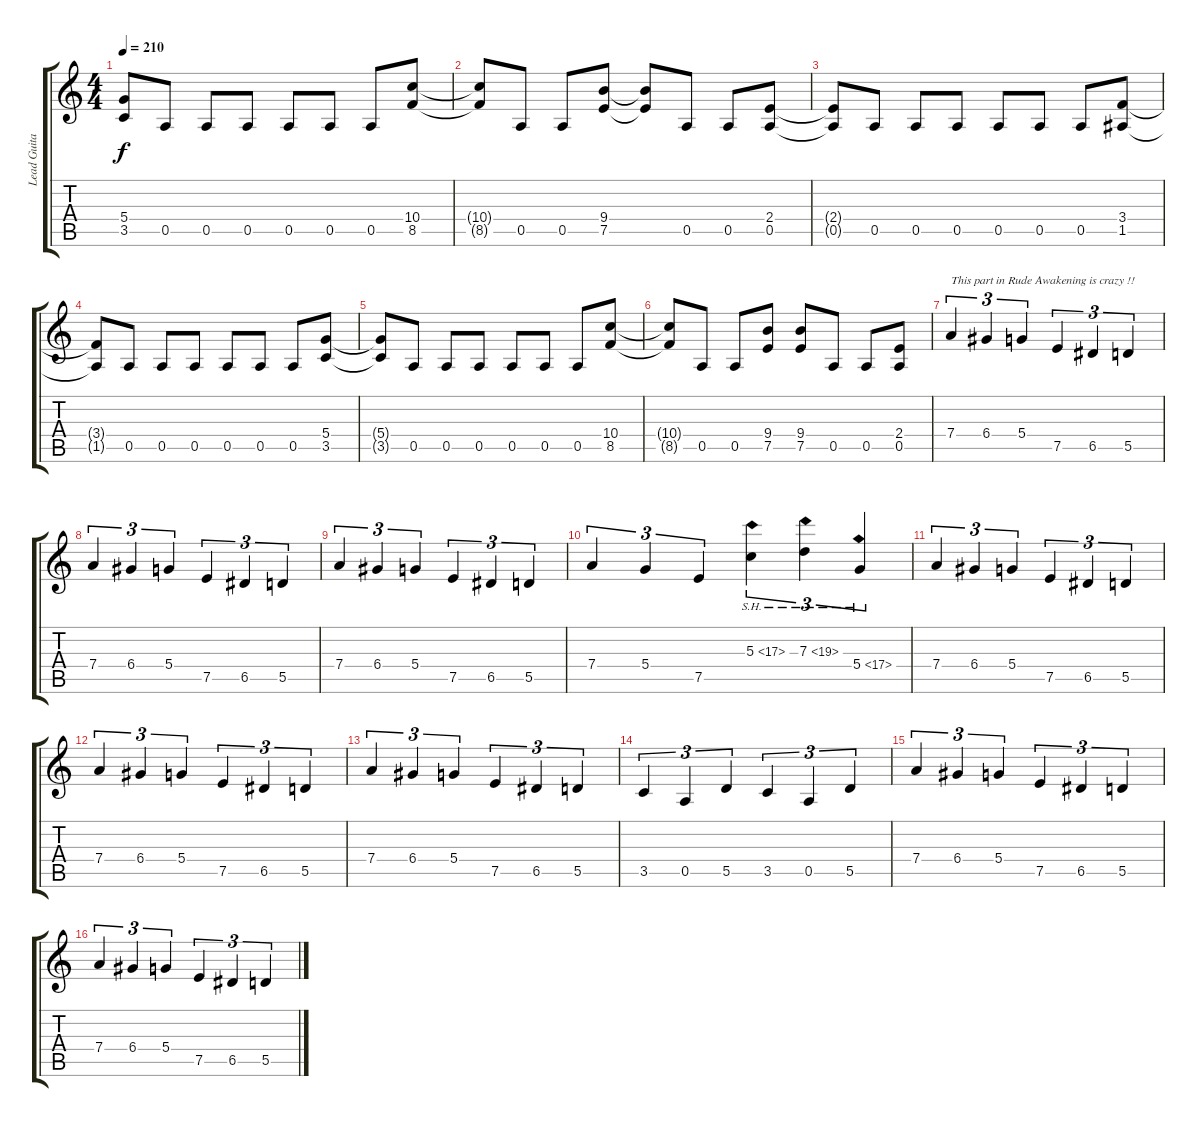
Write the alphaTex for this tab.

\track ("Lead Guitar I (Dave Mustaine)" "Lead Guita") {instrument distortionguitar}
\staff {score tabs}
\tuning (E4 B3 G3 D3 A2 E2) {hide}
\ts (4 4)
\tempo 210
\clef g2
\ks c
(5.4{t} 3.5{t}).8{dy f} 0.5.8 0.5.8 0.5.8 0.5.8 0.5.8 0.5.8 (10.4 8.5).8 |
(10.4{t} 8.5{t}).8 0.5.8 0.5.8 (9.4 7.5).8 (9.4{t} 7.5{t}).8 0.5.8 0.5.8 (2.4 0.5).8 |
(2.4{t} 0.5{t}).8 0.5.8 0.5.8 0.5.8 0.5.8 0.5.8 0.5.8 (3.4 1.5).8 |
(3.4{t} 1.5{t}).8 0.5.8 0.5.8 0.5.8 0.5.8 0.5.8 0.5.8 (5.4 3.5).8 |
(5.4{t} 3.5{t}).8 0.5.8 0.5.8 0.5.8 0.5.8 0.5.8 0.5.8 (10.4 8.5).8 |
(10.4{t} 8.5{t}).8 0.5.8 0.5.8 (9.4 7.5).8 (9.4 7.5).8 0.5.8 0.5.8 (2.4 0.5).8 |
7.4.4{tu (3 2) txt "This part in Rude Awakening is crazy !!"} 6.4.4{tu (3 2)} 5.4.4{tu (3 2)} 7.5.4{tu (3 2)} 6.5.4{tu (3 2)} 5.5.4{tu (3 2)} |
7.4.4{tu (3 2)} 6.4.4{tu (3 2)} 5.4.4{tu (3 2)} 7.5.4{tu (3 2)} 6.5.4{tu (3 2)} 5.5.4{tu (3 2)} |
7.4.4{tu (3 2)} 6.4.4{tu (3 2)} 5.4.4{tu (3 2)} 7.5.4{tu (3 2)} 6.5.4{tu (3 2)} 5.5.4{tu (3 2)} |
7.4.4{tu (3 2)} 5.4.4{tu (3 2)} 7.5.4{tu (3 2)} 5.3{sh 12}.4{tu (3 2)} 7.3{sh 12}.4{tu (3 2)} 5.4{sh 12}.4{tu (3 2)} |
7.4.4{tu (3 2)} 6.4.4{tu (3 2)} 5.4.4{tu (3 2)} 7.5.4{tu (3 2)} 6.5.4{tu (3 2)} 5.5.4{tu (3 2)} |
7.4.4{tu (3 2)} 6.4.4{tu (3 2)} 5.4.4{tu (3 2)} 7.5.4{tu (3 2)} 6.5.4{tu (3 2)} 5.5.4{tu (3 2)} |
7.4.4{tu (3 2)} 6.4.4{tu (3 2)} 5.4.4{tu (3 2)} 7.5.4{tu (3 2)} 6.5.4{tu (3 2)} 5.5.4{tu (3 2)} |
3.5.4{tu (3 2)} 0.5.4{tu (3 2)} 5.5.4{tu (3 2)} 3.5.4{tu (3 2)} 0.5.4{tu (3 2)} 5.5.4{tu (3 2)} |
7.4.4{tu (3 2)} 6.4.4{tu (3 2)} 5.4.4{tu (3 2)} 7.5.4{tu (3 2)} 6.5.4{tu (3 2)} 5.5.4{tu (3 2)} |
7.4.4{tu (3 2)} 6.4.4{tu (3 2)} 5.4.4{tu (3 2)} 7.5.4{tu (3 2)} 6.5.4{tu (3 2)} 5.5.4{tu (3 2)}
